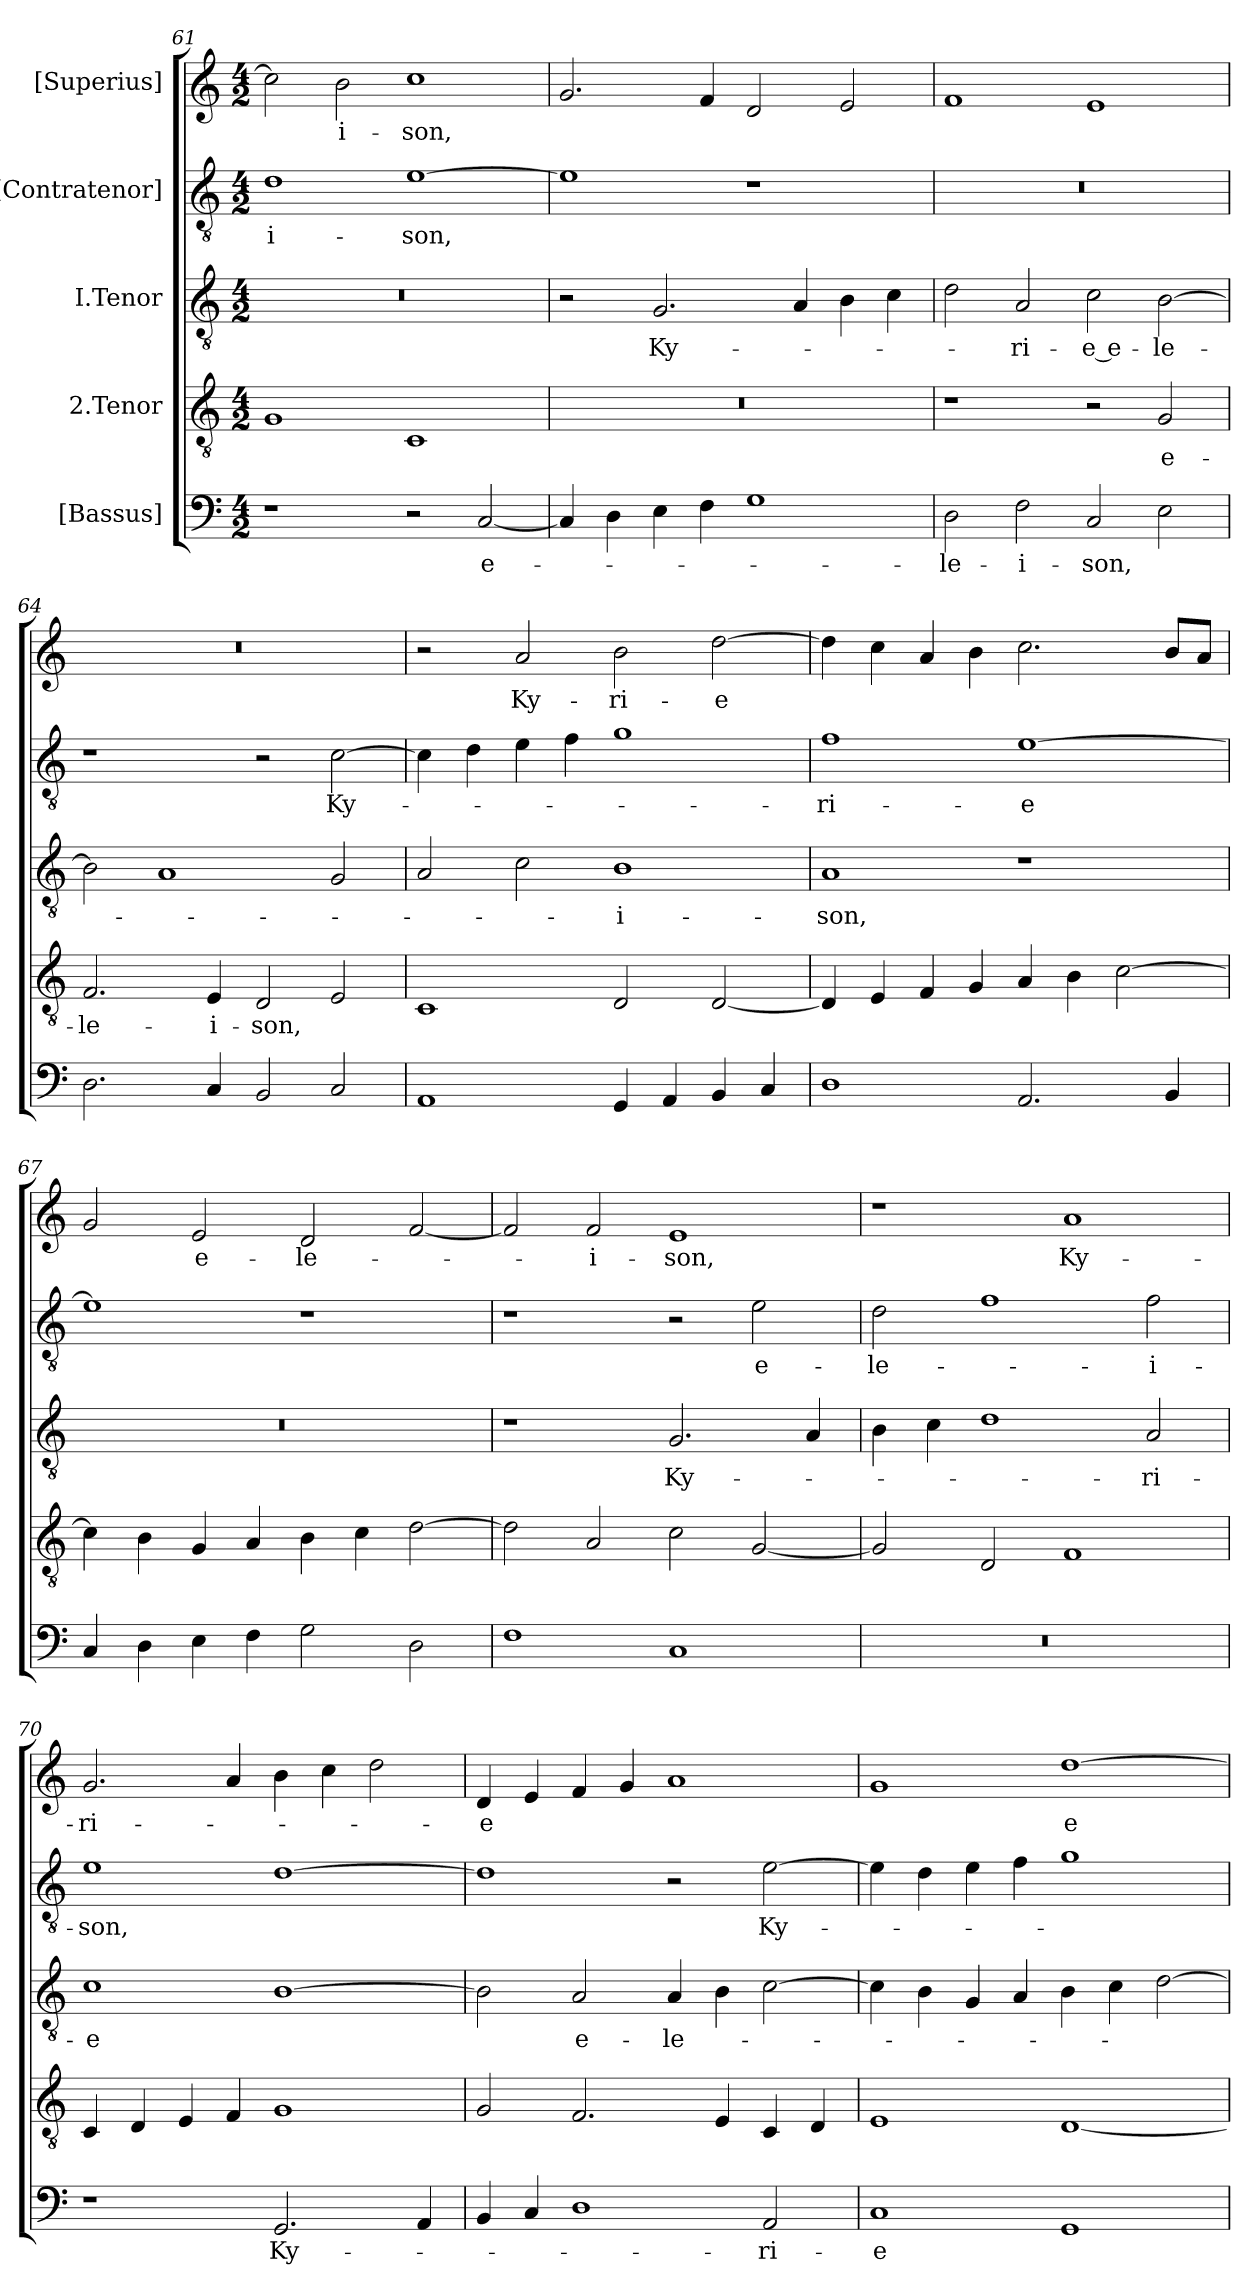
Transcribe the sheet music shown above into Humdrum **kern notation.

**kern	**text	**kern	**text	**kern	**text	**kern	**text	**kern	**text
*part5	*part5	*part4	*part4	*part3	*part3	*part2	*part2	*part1	*part1
*staff5	*staff5	*staff4	*staff4	*staff3	*staff3	*staff2	*staff2	*staff1	*staff1
*I"[Bassus]	*	*I"2.Tenor	*	*I"I.Tenor	*	*I"[Contratenor]	*	*I"[Superius]	*
*clefF4	*	*clefGv2	*	*clefGv2	*	*clefGv2	*	*clefG2	*
*k[]	*	*k[]	*	*k[]	*	*k[]	*	*k[]	*
*M4/2	*	*M4/2	*	*M4/2	*	*M4/2	*	*M4/2	*
=61	=61	=61	=61	=61	=61	=61	=61	=61	=61
1r	.	1G/	.	0r	.	1d\	-i-	2cc\]	.
.	.	.	.	.	.	.	.	2b\	-i-
2r	.	1C/	.	.	.	[1e\	-son,	1cc\	-son,
[2C/	e-	.	.	.	.	.	.	.	.
=62	=62	=62	=62	=62	=62	=62	=62	=62	=62
4C/]	.	0r	.	2r	.	1e\]	.	2.g/	.
4D\	.	.	.	.	.	.	.	.	.
4E\	.	.	.	2.G/	Ky-	.	.	.	.
4F\	.	.	.	.	.	.	.	4f/	.
1G\	.	.	.	.	.	1r	.	2d/	.
.	.	.	.	4A/	.	.	.	.	.
.	.	.	.	4B\	.	.	.	2e/	.
.	.	.	.	4c\	.	.	.	.	.
=63	=63	=63	=63	=63	=63	=63	=63	=63	=63
2D\	-le-	1r	.	2d\	.	0r	.	1f/	.
2F\	-i-	.	.	2A/	-ri-	.	.	.	.
2C/	-son,	2r	.	2c\	-e e-	.	.	1e/	.
2E\	.	2G/	e-	[2B\	-le-	.	.	.	.
=64	=64	=64	=64	=64	=64	=64	=64	=64	=64
2.D\	.	2.F/	-le-	2B\]	.	1r	.	0r	.
.	.	.	.	1A/	.	.	.	.	.
4C/	.	4E/	-i-	.	.	.	.	.	.
2BB/	.	2D/	-son,	.	.	2r	.	.	.
2C/	.	2E/	.	2G/	.	[2c\	Ky-	.	.
=65	=65	=65	=65	=65	=65	=65	=65	=65	=65
1AA/	.	1C/	.	2A/	.	4c\]	.	2r	.
.	.	.	.	.	.	4d\	.	.	.
.	.	.	.	2c\	.	4e\	.	2a/	Ky-
.	.	.	.	.	.	4f\	.	.	.
4GG/	.	2D/	.	1B\	-i-	1g\	.	2b\	-ri-
4AA/	.	.	.	.	.	.	.	.	.
4BB/	.	[2D/	.	.	.	.	.	[2dd\	-e
4C/	.	.	.	.	.	.	.	.	.
=66	=66	=66	=66	=66	=66	=66	=66	=66	=66
1D\	.	4D/]	.	1A/	-son,	1f\	-ri-	4dd\]	.
.	.	4E/	.	.	.	.	.	4cc\	.
.	.	4F/	.	.	.	.	.	4a/	.
.	.	4G/	.	.	.	.	.	4b\	.
2.AA/	.	4A/	.	1r	.	[1e\	-e	2.cc\	.
.	.	4B\	.	.	.	.	.	.	.
.	.	[2c\	.	.	.	.	.	.	.
4BB/	.	.	.	.	.	.	.	8b/L	.
.	.	.	.	.	.	.	.	8a/J	.
=67	=67	=67	=67	=67	=67	=67	=67	=67	=67
4C/	.	4c\]	.	0r	.	1e\]	.	2g/	.
4D\	.	4B\	.	.	.	.	.	.	.
4E\	.	4G/	.	.	.	.	.	2e/	e-
4F\	.	4A/	.	.	.	.	.	.	.
2G\	.	4B\	.	.	.	1r	.	2d/	-le-
.	.	4c\	.	.	.	.	.	.	.
2D\	.	[2d\	.	.	.	.	.	[2f/	.
=68	=68	=68	=68	=68	=68	=68	=68	=68	=68
1F\	.	2d\]	.	1r	.	1r	.	2f/]	.
.	.	2A/	.	.	.	.	.	2f/	-i-
1C/	.	2c\	.	2.G/	Ky-	2r	.	1e/	-son,
.	.	[2G/	.	.	.	2e\	e-	.	.
.	.	.	.	4A/	.	.	.	.	.
=69	=69	=69	=69	=69	=69	=69	=69	=69	=69
0r	.	2G/]	.	4B\	.	2d\	-le-	1r	.
.	.	.	.	4c\	.	.	.	.	.
.	.	2D/	.	1d\	.	1f\	.	.	.
.	.	1F/	.	.	.	.	.	1a/	Ky-
.	.	.	.	2A/	-ri-	2f\	-i-	.	.
=70	=70	=70	=70	=70	=70	=70	=70	=70	=70
1r	.	4C/	.	1c\	-e	1e\	-son,	2.g/	-ri-
.	.	4D/	.	.	.	.	.	.	.
.	.	4E/	.	.	.	.	.	.	.
.	.	4F/	.	.	.	.	.	4a/	.
2.GG/	Ky-	1G/	.	[1B\	.	[1d\	.	4b\	.
.	.	.	.	.	.	.	.	4cc\	.
.	.	.	.	.	.	.	.	2dd\	.
4AA/	.	.	.	.	.	.	.	.	.
=71	=71	=71	=71	=71	=71	=71	=71	=71	=71
4BB/	.	2G/	.	2B\]	.	1d\]	.	4d/	-e
4C/	.	.	.	.	.	.	.	4e/	.
1D\	.	2.F/	.	2A/	e-	.	.	4f/	.
.	.	.	.	.	.	.	.	4g/	.
.	.	.	.	4A/	-le-	2r	.	1a/	.
.	.	4E/	.	4B\	.	.	.	.	.
2AA/	-ri-	4C/	.	[2c\	.	[2e\	Ky-	.	.
.	.	4D/	.	.	.	.	.	.	.
=72	=72	=72	=72	=72	=72	=72	=72	=72	=72
1C/	-e	1E/	.	4c\]	.	4e\]	.	1g/	.
.	.	.	.	4B\	.	4d\	.	.	.
.	.	.	.	4G/	.	4e\	.	.	.
.	.	.	.	4A/	.	4f\	.	.	.
1GG/	.	[1D/	.	4B\	.	1g\	.	[1dd\	e-
.	.	.	.	4c\	.	.	.	.	.
.	.	.	.	[2d\	.	.	.	.	.
=	=	=	=	=	=	=	=	=	=
*-	*-	*-	*-	*-	*-	*-	*-	*-	*-
